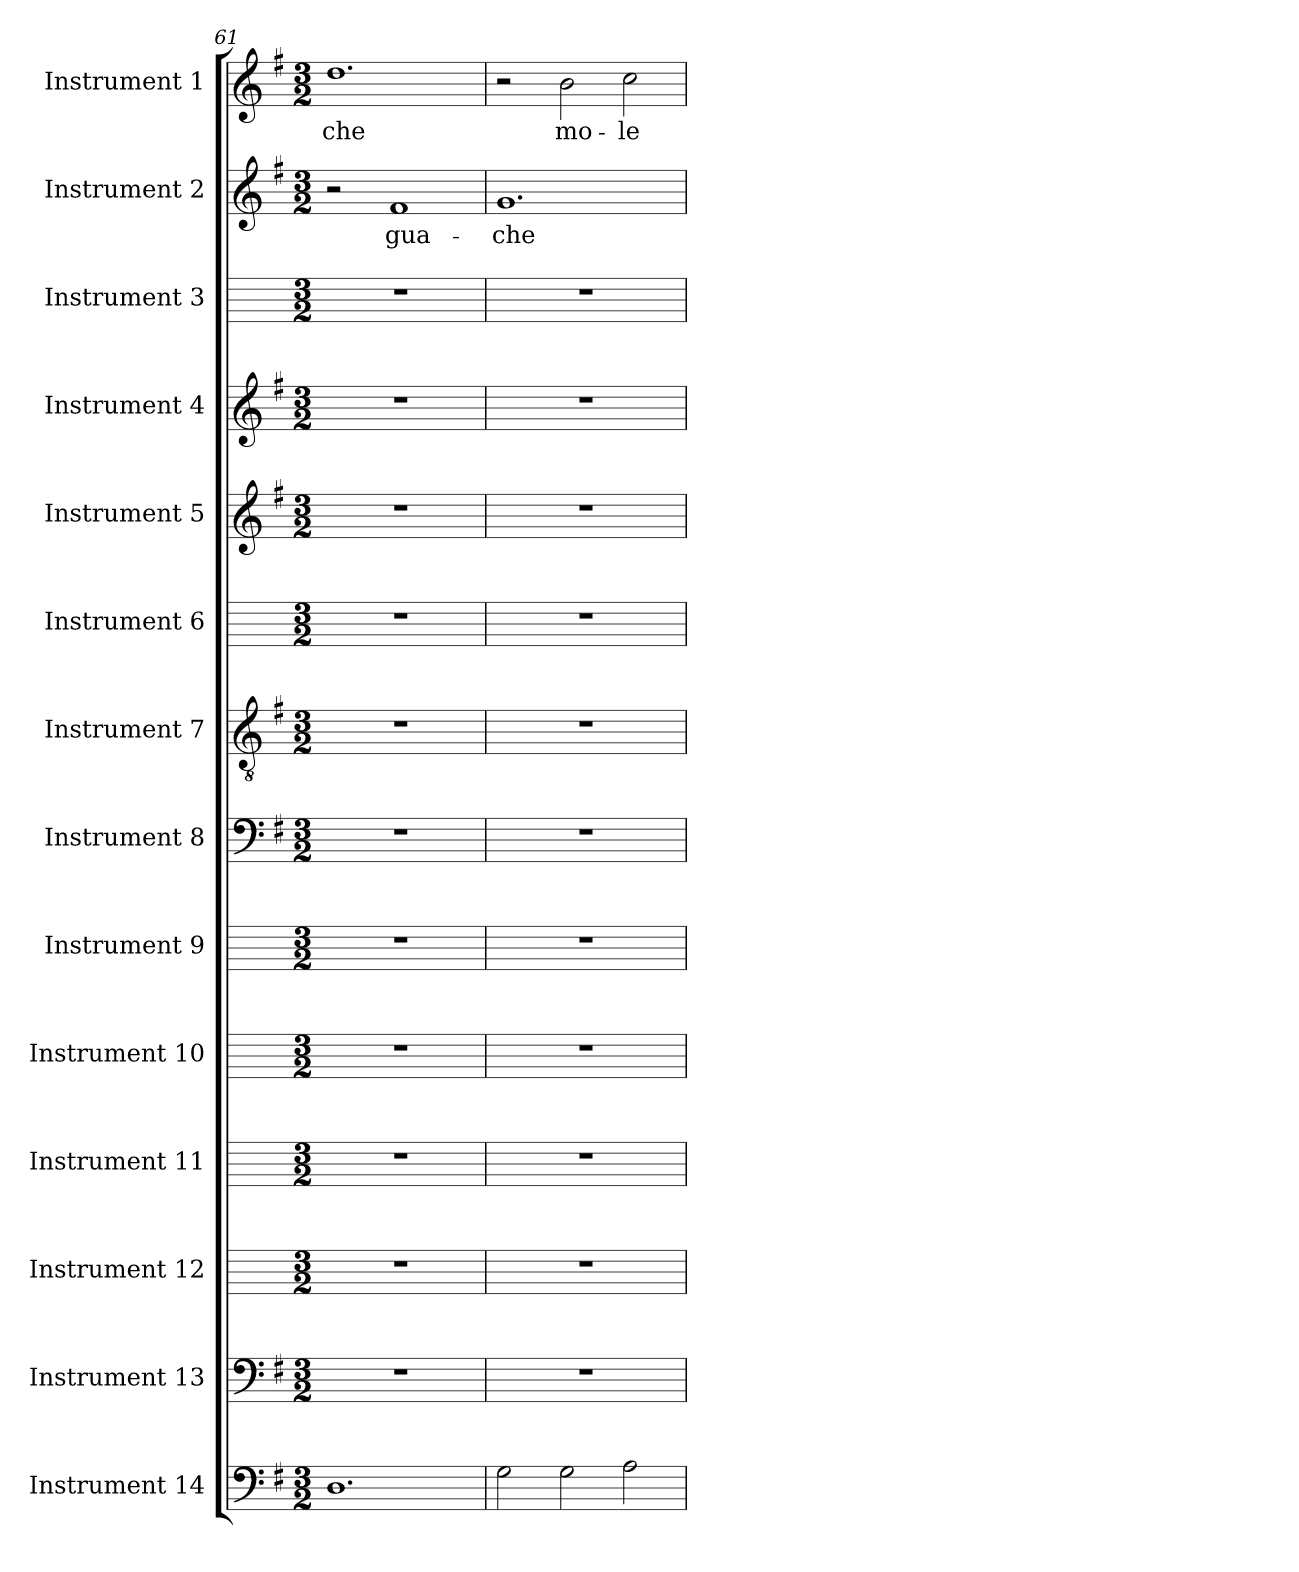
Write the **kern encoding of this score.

**kern	**kern	**kern	**kern	**kern	**kern	**kern	**kern	**kern	**kern	**kern	**kern	**kern	**text	**kern	**text
*part14	*part13	*part12	*part11	*part10	*part9	*part8	*part7	*part6	*part5	*part4	*part3	*part2	*part2	*part1	*part1
*staff14	*staff13	*staff12	*staff11	*staff10	*staff9	*staff8	*staff7	*staff6	*staff5	*staff4	*staff3	*staff2	*staff2	*staff1	*staff1
*I"Instrument 14	*I"Instrument 13	*I"Instrument 12	*I"Instrument 11	*I"Instrument 10	*I"Instrument 9	*I"Instrument 8	*I"Instrument 7	*I"Instrument 6	*I"Instrument 5	*I"Instrument 4	*I"Instrument 3	*I"Instrument 2	*	*I"Instrument 1	*
*clefF4	*clefF4	*	*	*	*	*clefF4	*clefGv2	*	*clefG2	*clefG2	*	*clefG2	*	*clefG2	*
*k[f#]	*k[f#]	*k[]	*k[]	*k[]	*k[]	*k[f#]	*k[f#]	*k[]	*k[f#]	*k[f#]	*k[]	*k[f#]	*	*k[f#]	*
*G:	*G:	*C:	*C:	*C:	*C:	*G:	*G:	*C:	*G:	*G:	*C:	*G:	*	*G:	*
*M3/2	*M3/2	*M3/2	*M3/2	*M3/2	*M3/2	*M3/2	*M3/2	*M3/2	*M3/2	*M3/2	*M3/2	*M3/2	*	*M3/2	*
=61	=61	=61	=61	=61	=61	=61	=61	=61	=61	=61	=61	=61	=61	=61	=61
!	!	!	!	!	!	!	!	!	!	!	!	!	!	!	!LO:LY:b:cj
1.D	1.r	1.r	1.r	1.r	1.r	1.r	1.r	1.r	1.r	1.r	1.r	2r	.	1.dd	-che
!	!	!	!	!	!	!	!	!	!	!	!	!	!LO:LY:b:rj	!	!
.	.	.	.	.	.	.	.	.	.	.	.	1f#	gua-	.	.
=62	=62	=62	=62	=62	=62	=62	=62	=62	=62	=62	=62	=62	=62	=62	=62
!	!	!	!	!	!	!	!	!	!	!	!	!	!LO:LY:b:rj	!	!
2G\	1.r	1.r	1.r	1.r	1.r	1.r	1.r	1.r	1.r	1.r	1.r	1.g	-che	2r	.
!	!	!	!	!	!	!	!	!	!	!	!	!	!	!	!LO:LY:b:cj
2G\	.	.	.	.	.	.	.	.	.	.	.	.	.	2b\	mo-
!	!	!	!	!	!	!	!	!	!	!	!	!	!	!	!LO:LY:b:cj
2A\	.	.	.	.	.	.	.	.	.	.	.	.	.	2cc\	-le-
=	=	=	=	=	=	=	=	=	=	=	=	=	=	=	=
*-	*-	*-	*-	*-	*-	*-	*-	*-	*-	*-	*-	*-	*-	*-	*-
